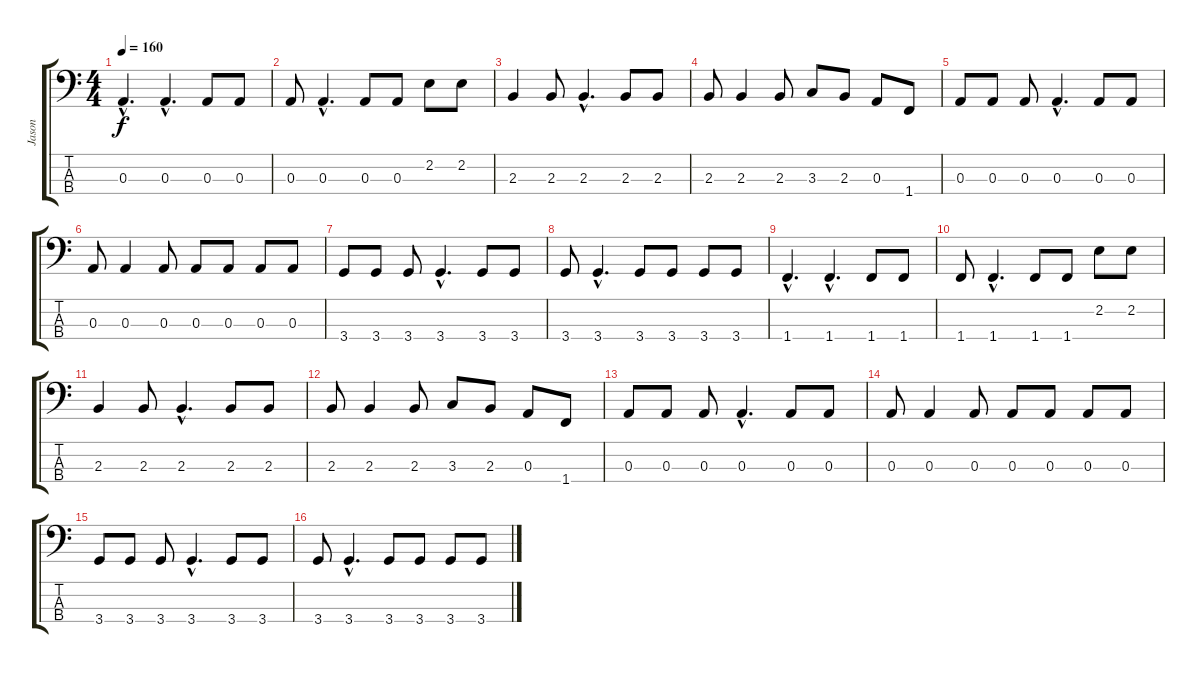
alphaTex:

\track ("Jason" "Jason") {instrument electricbasspick}
\staff {score tabs}
\tuning (G2 D2 A1 E1) {hide}
\ts (4 4)
\tempo 160
\clef f4
\ks c
0.3{hac}.4{d dy f} 0.3{hac}.4{d} 0.3.8 0.3.8 |
0.3.8 0.3{hac}.4{d} 0.3.8 0.3.8 2.2.8 2.2.8 |
2.3.4 2.3.8 2.3{hac}.4{d} 2.3.8 2.3.8 |
2.3.8 2.3.4 2.3.8 3.3.8 2.3.8 0.3.8 1.4.8 |
0.3.8 0.3.8 0.3.8 0.3{hac}.4{d} 0.3.8 0.3.8 |
0.3.8 0.3.4 0.3.8 0.3.8 0.3.8 0.3.8 0.3.8 |
3.4.8 3.4.8 3.4.8 3.4{hac}.4{d} 3.4.8 3.4.8 |
3.4.8 3.4{hac}.4{d} 3.4.8 3.4.8 3.4.8 3.4.8 |
1.4{hac}.4{d} 1.4{hac}.4{d} 1.4.8 1.4.8 |
1.4.8 1.4{hac}.4{d} 1.4.8 1.4.8 2.2.8 2.2.8 |
2.3.4 2.3.8 2.3{hac}.4{d} 2.3.8 2.3.8 |
2.3.8 2.3.4 2.3.8 3.3.8 2.3.8 0.3.8 1.4.8 |
0.3.8 0.3.8 0.3.8 0.3{hac}.4{d} 0.3.8 0.3.8 |
0.3.8 0.3.4 0.3.8 0.3.8 0.3.8 0.3.8 0.3.8 |
3.4.8 3.4.8 3.4.8 3.4{hac}.4{d} 3.4.8 3.4.8 |
3.4.8 3.4{hac}.4{d} 3.4.8 3.4.8 3.4.8 3.4.8
